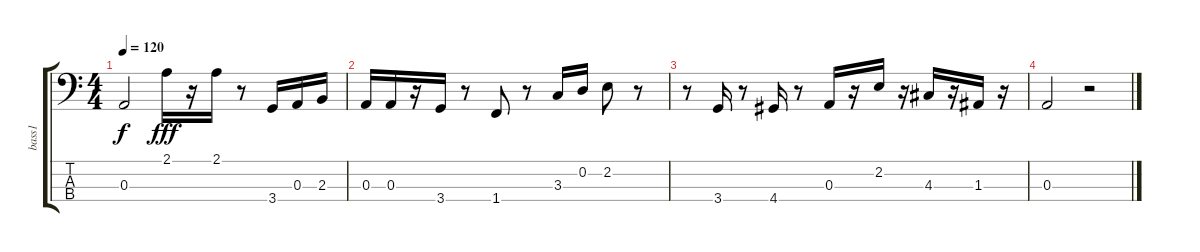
\track ("bass1" "bass1") {instrument electricbassfinger}
\staff {score tabs}
\tuning (G2 D2 A1 E1) {hide}
\ts (4 4)
\tempo 120
\clef f4
\ks c
0.3.2{dy f instrument electricbassfinger} 2.1.16{dy fff} r.16 2.1.16 r.8 3.4.16 0.3.16 2.3.16 |
0.3.16 0.3.16 r.16 3.4.16 r.8 1.4.8 r.8 3.3.16 0.2.16 2.2.8 r.8 |
r.8 3.4.16 r.8 4.4.16 r.8 0.3.16 r.16 2.2.16 r.16 4.3.16 r.16 1.3.16 r.16 |
0.3.2 r.2
